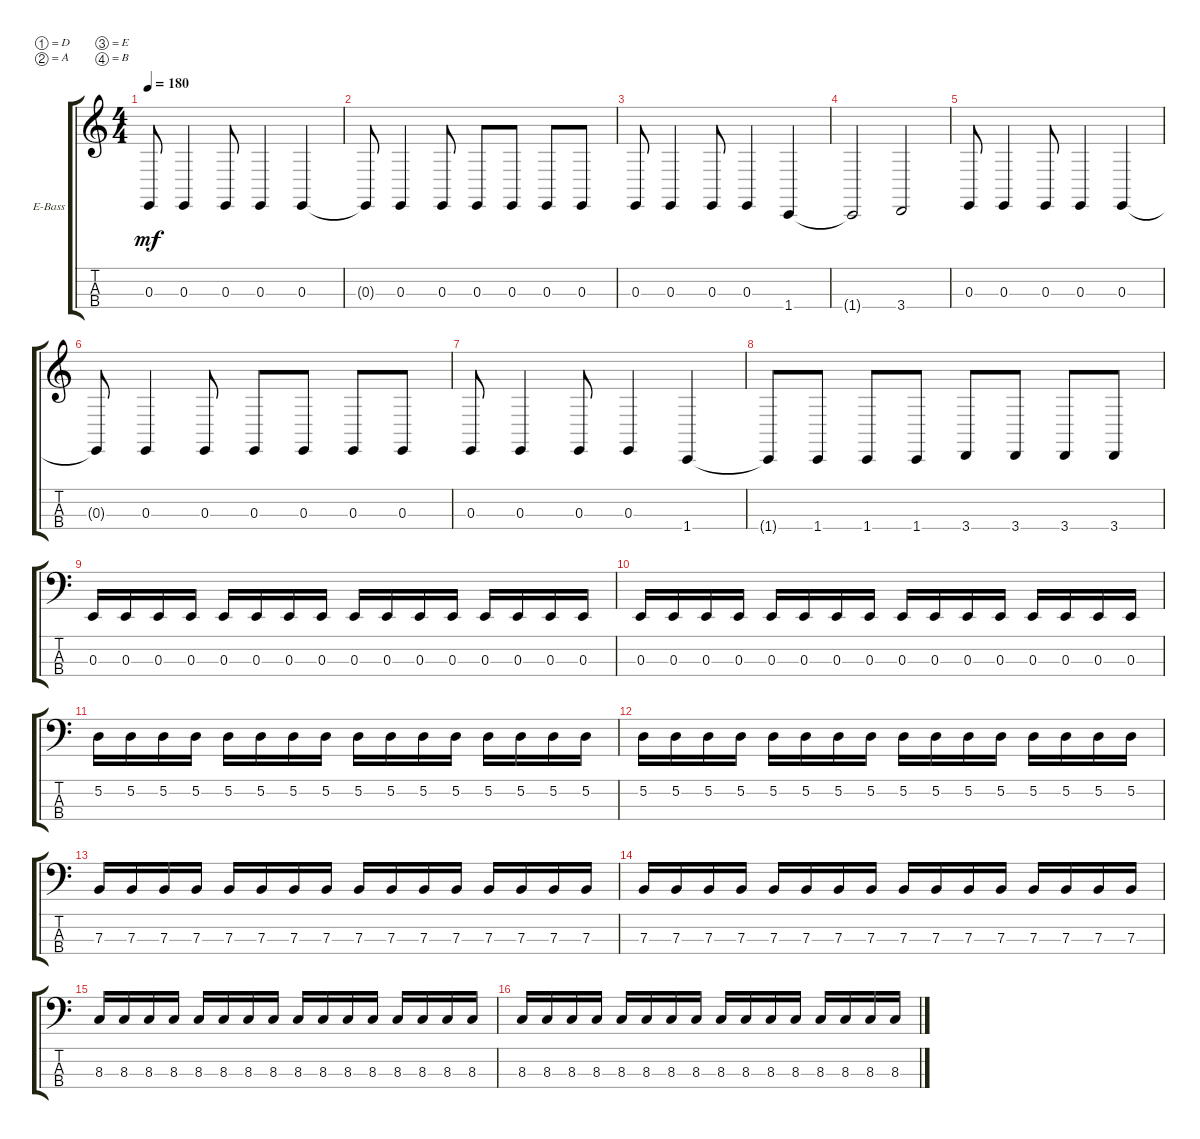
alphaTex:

\bracketExtendMode groupsimilarinstruments
\firstSystemTrackNameOrientation horizontal
\otherSystemsTrackNameOrientation horizontal
\track ("Electric Bass" "E-Bass") {instrument electricbassfinger}
\staff {score tabs}
\tuning (D2 A1 E1 B0)
\ts (4 4)
\tempo 180
\clef g2
\ks c
0.3.8{dy mf} 0.3.4 0.3.8 0.3.4 0.3.4 |
0.3{t}.8 0.3.4 0.3.8 0.3.8 0.3.8 0.3.8 0.3.8 |
0.3.8 0.3.4 0.3.8 0.3.4 1.4.4 |
1.4{t}.2 3.4.2 |
0.3.8 0.3.4 0.3.8 0.3.4 0.3.4 |
0.3{t}.8 0.3.4 0.3.8 0.3.8 0.3.8 0.3.8 0.3.8 |
0.3.8 0.3.4 0.3.8 0.3.4 1.4.4 |
1.4{t}.8 1.4.8 1.4.8 1.4.8 3.4.8 3.4.8 3.4.8 3.4.8 |
\clef f4
0.3.16 0.3.16 0.3.16 0.3.16 0.3.16 0.3.16 0.3.16 0.3.16 0.3.16 0.3.16 0.3.16 0.3.16 0.3.16 0.3.16 0.3.16 0.3.16 |
0.3.16 0.3.16 0.3.16 0.3.16 0.3.16 0.3.16 0.3.16 0.3.16 0.3.16 0.3.16 0.3.16 0.3.16 0.3.16 0.3.16 0.3.16 0.3.16 |
5.2.16 5.2.16 5.2.16 5.2.16 5.2.16 5.2.16 5.2.16 5.2.16 5.2.16 5.2.16 5.2.16 5.2.16 5.2.16 5.2.16 5.2.16 5.2.16 |
5.2.16 5.2.16 5.2.16 5.2.16 5.2.16 5.2.16 5.2.16 5.2.16 5.2.16 5.2.16 5.2.16 5.2.16 5.2.16 5.2.16 5.2.16 5.2.16 |
7.3.16 7.3.16 7.3.16 7.3.16 7.3.16 7.3.16 7.3.16 7.3.16 7.3.16 7.3.16 7.3.16 7.3.16 7.3.16 7.3.16 7.3.16 7.3.16 |
7.3.16 7.3.16 7.3.16 7.3.16 7.3.16 7.3.16 7.3.16 7.3.16 7.3.16 7.3.16 7.3.16 7.3.16 7.3.16 7.3.16 7.3.16 7.3.16 |
8.3.16 8.3.16 8.3.16 8.3.16 8.3.16 8.3.16 8.3.16 8.3.16 8.3.16 8.3.16 8.3.16 8.3.16 8.3.16 8.3.16 8.3.16 8.3.16 |
8.3.16 8.3.16 8.3.16 8.3.16 8.3.16 8.3.16 8.3.16 8.3.16 8.3.16 8.3.16 8.3.16 8.3.16 8.3.16 8.3.16 8.3.16 8.3.16
